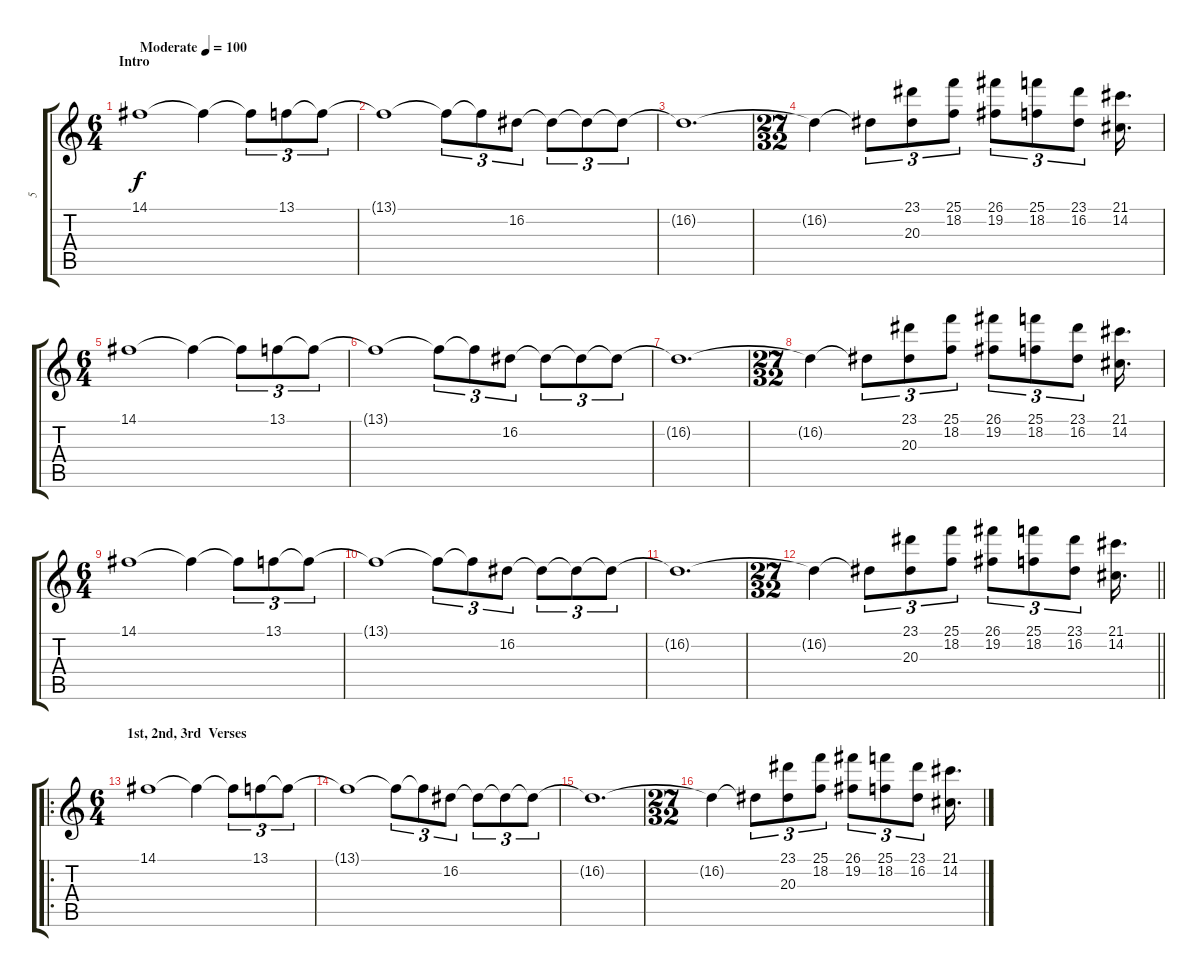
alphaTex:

\track ("5" "5") {instrument stringensemble1}
\staff {score tabs}
\tuning (E4 B3 G3 D3 A2 E2) {hide}
\ts (6 4)
\section ("" "Intro")
\tempo (100 "Moderate")
\clef g2
\ks c
14.1.1{dy f instrument stringensemble1} 14.1{t}.4 14.1{t}.8{tu (3 2)} 13.1.8{tu (3 2)} 13.1{t}.8{tu (3 2)} |
13.1{t}.1 13.1{t}.8{tu (3 2)} 13.1{t}.8{tu (3 2)} 16.2.8{tu (3 2)} 16.2{t}.8{tu (3 2)} 16.2{t}.8{tu (3 2)} 16.2{t}.8{tu (3 2)} |
16.2{t}.1{d} |
\ts (27 32)
16.2{t}.4 16.2{t}.8{tu (3 2)} (23.1 20.3).8{tu (3 2)} (25.1 18.2).8{tu (3 2)} (26.1 19.2).8{tu (3 2)} (25.1 18.2).8{tu (3 2)} (23.1 16.2).8{tu (3 2)} (21.1 14.2).16{d} |
\ts (6 4)
14.1.1 14.1{t}.4 14.1{t}.8{tu (3 2)} 13.1.8{tu (3 2)} 13.1{t}.8{tu (3 2)} |
13.1{t}.1 13.1{t}.8{tu (3 2)} 13.1{t}.8{tu (3 2)} 16.2.8{tu (3 2)} 16.2{t}.8{tu (3 2)} 16.2{t}.8{tu (3 2)} 16.2{t}.8{tu (3 2)} |
16.2{t}.1{d} |
\ts (27 32)
16.2{t}.4 16.2{t}.8{tu (3 2)} (23.1 20.3).8{tu (3 2)} (25.1 18.2).8{tu (3 2)} (26.1 19.2).8{tu (3 2)} (25.1 18.2).8{tu (3 2)} (23.1 16.2).8{tu (3 2)} (21.1 14.2).16{d} |
\ts (6 4)
14.1.1 14.1{t}.4 14.1{t}.8{tu (3 2)} 13.1.8{tu (3 2)} 13.1{t}.8{tu (3 2)} |
13.1{t}.1 13.1{t}.8{tu (3 2)} 13.1{t}.8{tu (3 2)} 16.2.8{tu (3 2)} 16.2{t}.8{tu (3 2)} 16.2{t}.8{tu (3 2)} 16.2{t}.8{tu (3 2)} |
16.2{t}.1{d} |
\ts (27 32)
\barLineRight lightlight
16.2{t}.4 16.2{t}.8{tu (3 2)} (23.1 20.3).8{tu (3 2)} (25.1 18.2).8{tu (3 2)} (26.1 19.2).8{tu (3 2)} (25.1 18.2).8{tu (3 2)} (23.1 16.2).8{tu (3 2)} (21.1 14.2).16{d} |
\ro
\ts (6 4)
\section ("" "1st, 2nd, 3rd  Verses")
14.1.1 14.1{t}.4 14.1{t}.8{tu (3 2)} 13.1.8{tu (3 2)} 13.1{t}.8{tu (3 2)} |
13.1{t}.1 13.1{t}.8{tu (3 2)} 13.1{t}.8{tu (3 2)} 16.2.8{tu (3 2)} 16.2{t}.8{tu (3 2)} 16.2{t}.8{tu (3 2)} 16.2{t}.8{tu (3 2)} |
16.2{t}.1{d} |
\ts (27 32)
16.2{t}.4 16.2{t}.8{tu (3 2)} (23.1 20.3).8{tu (3 2)} (25.1 18.2).8{tu (3 2)} (26.1 19.2).8{tu (3 2)} (25.1 18.2).8{tu (3 2)} (23.1 16.2).8{tu (3 2)} (21.1 14.2).16{d}
